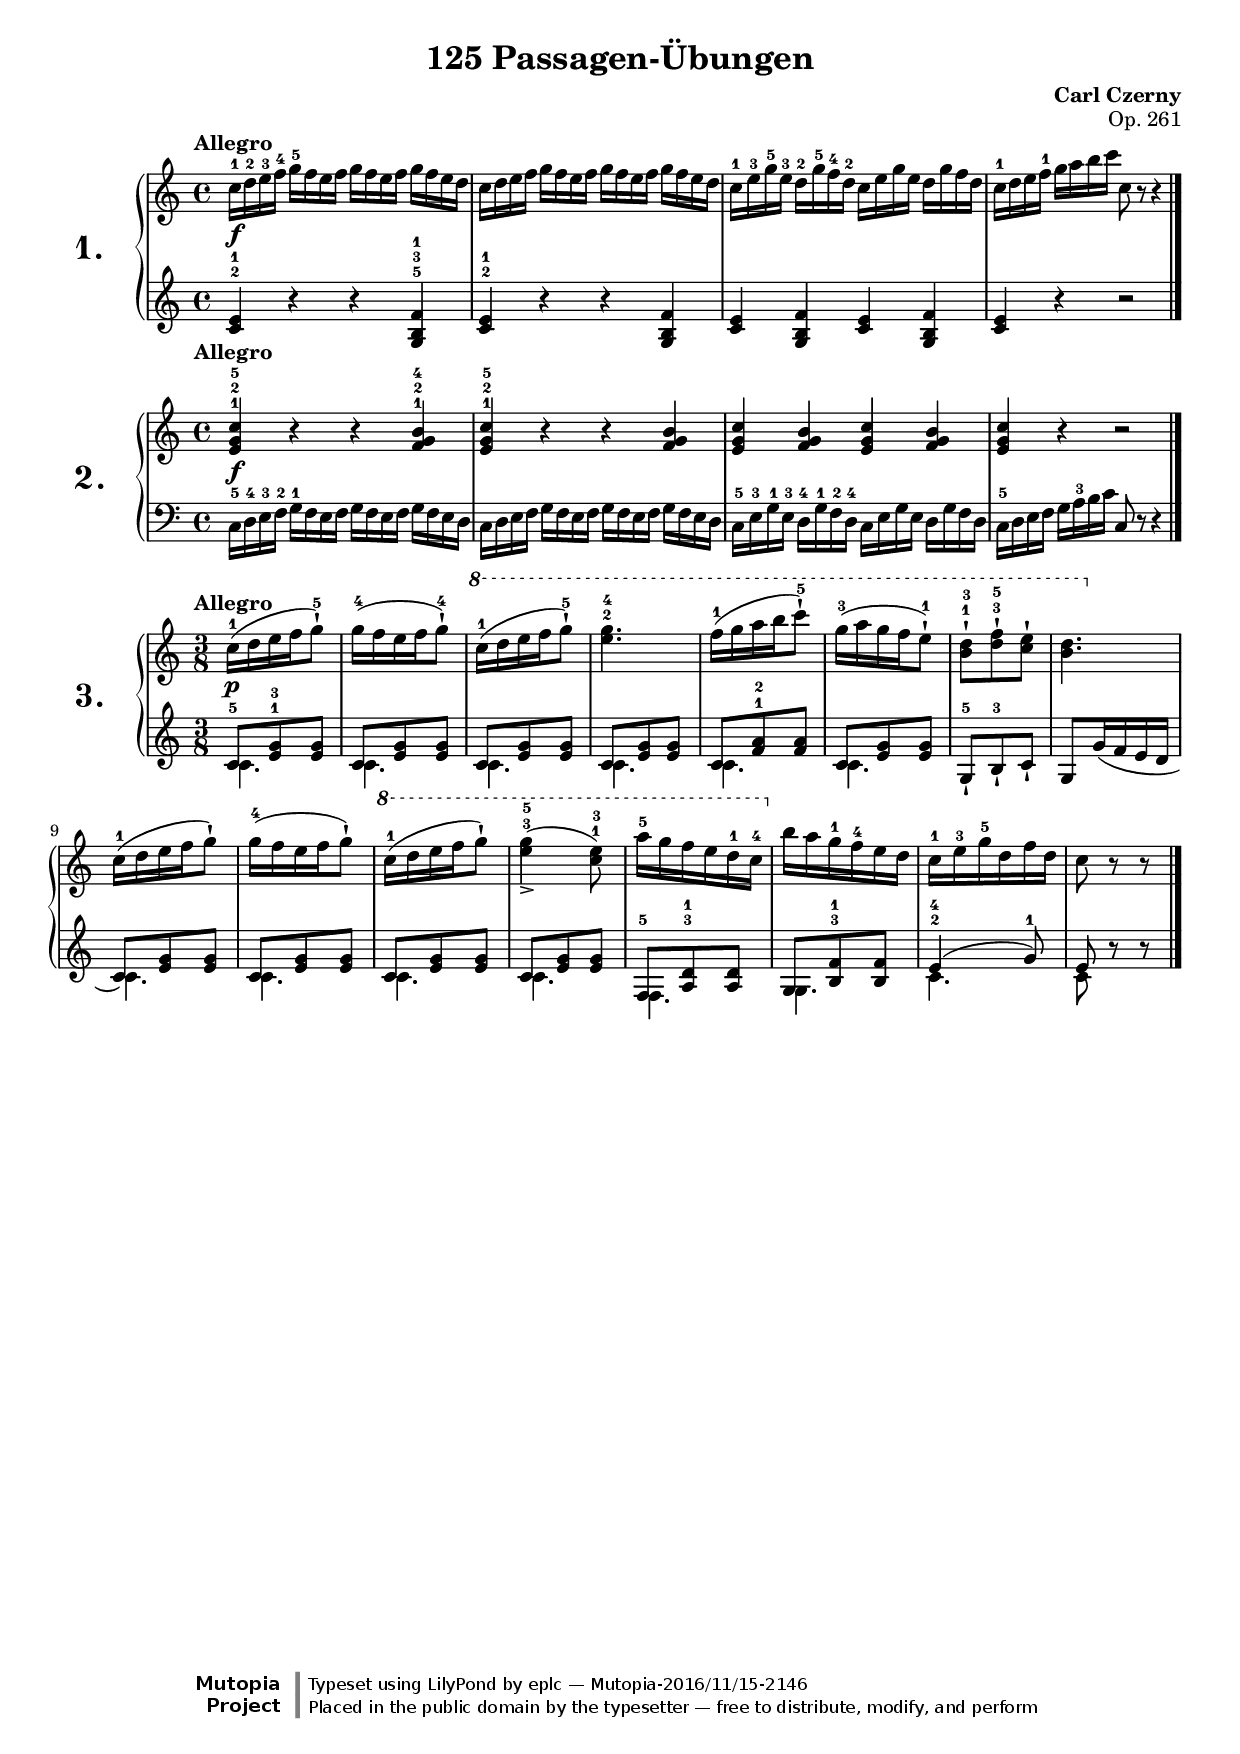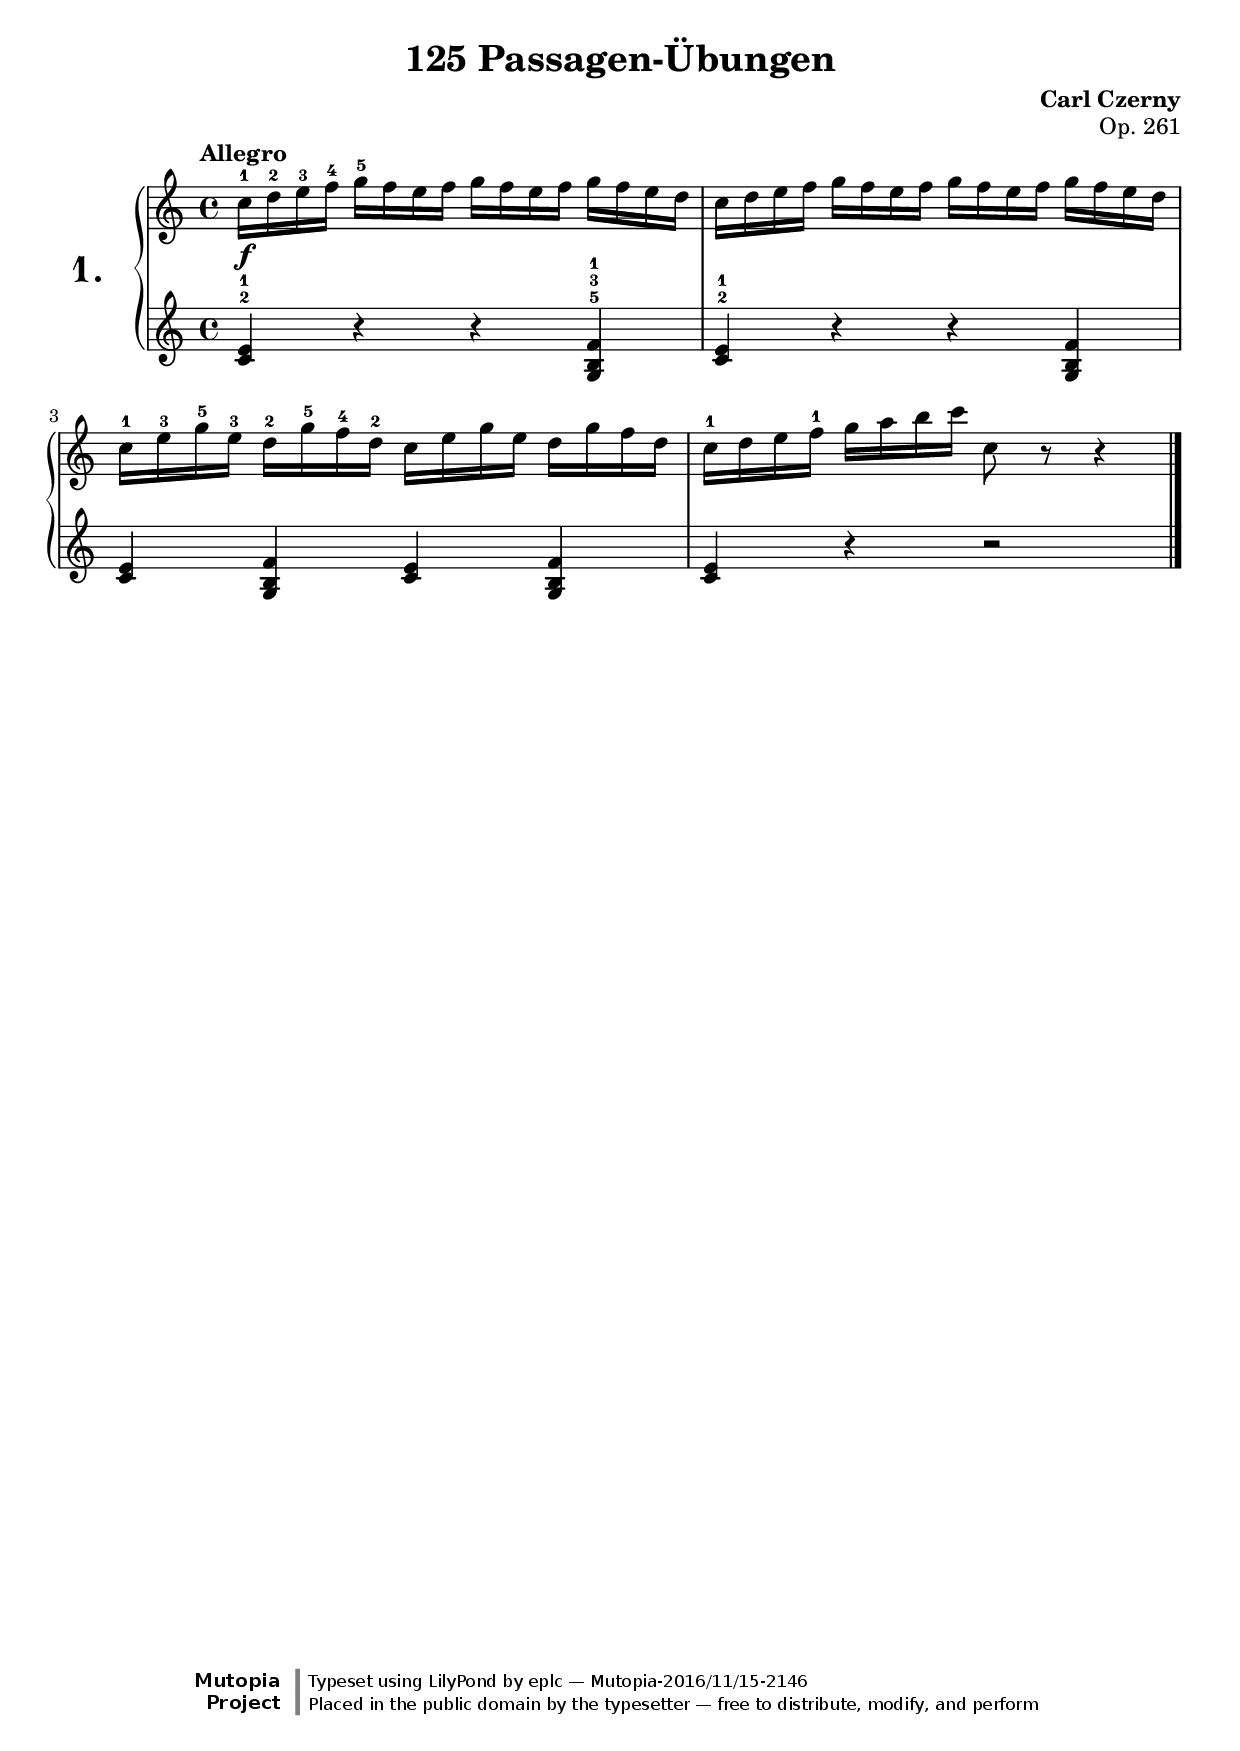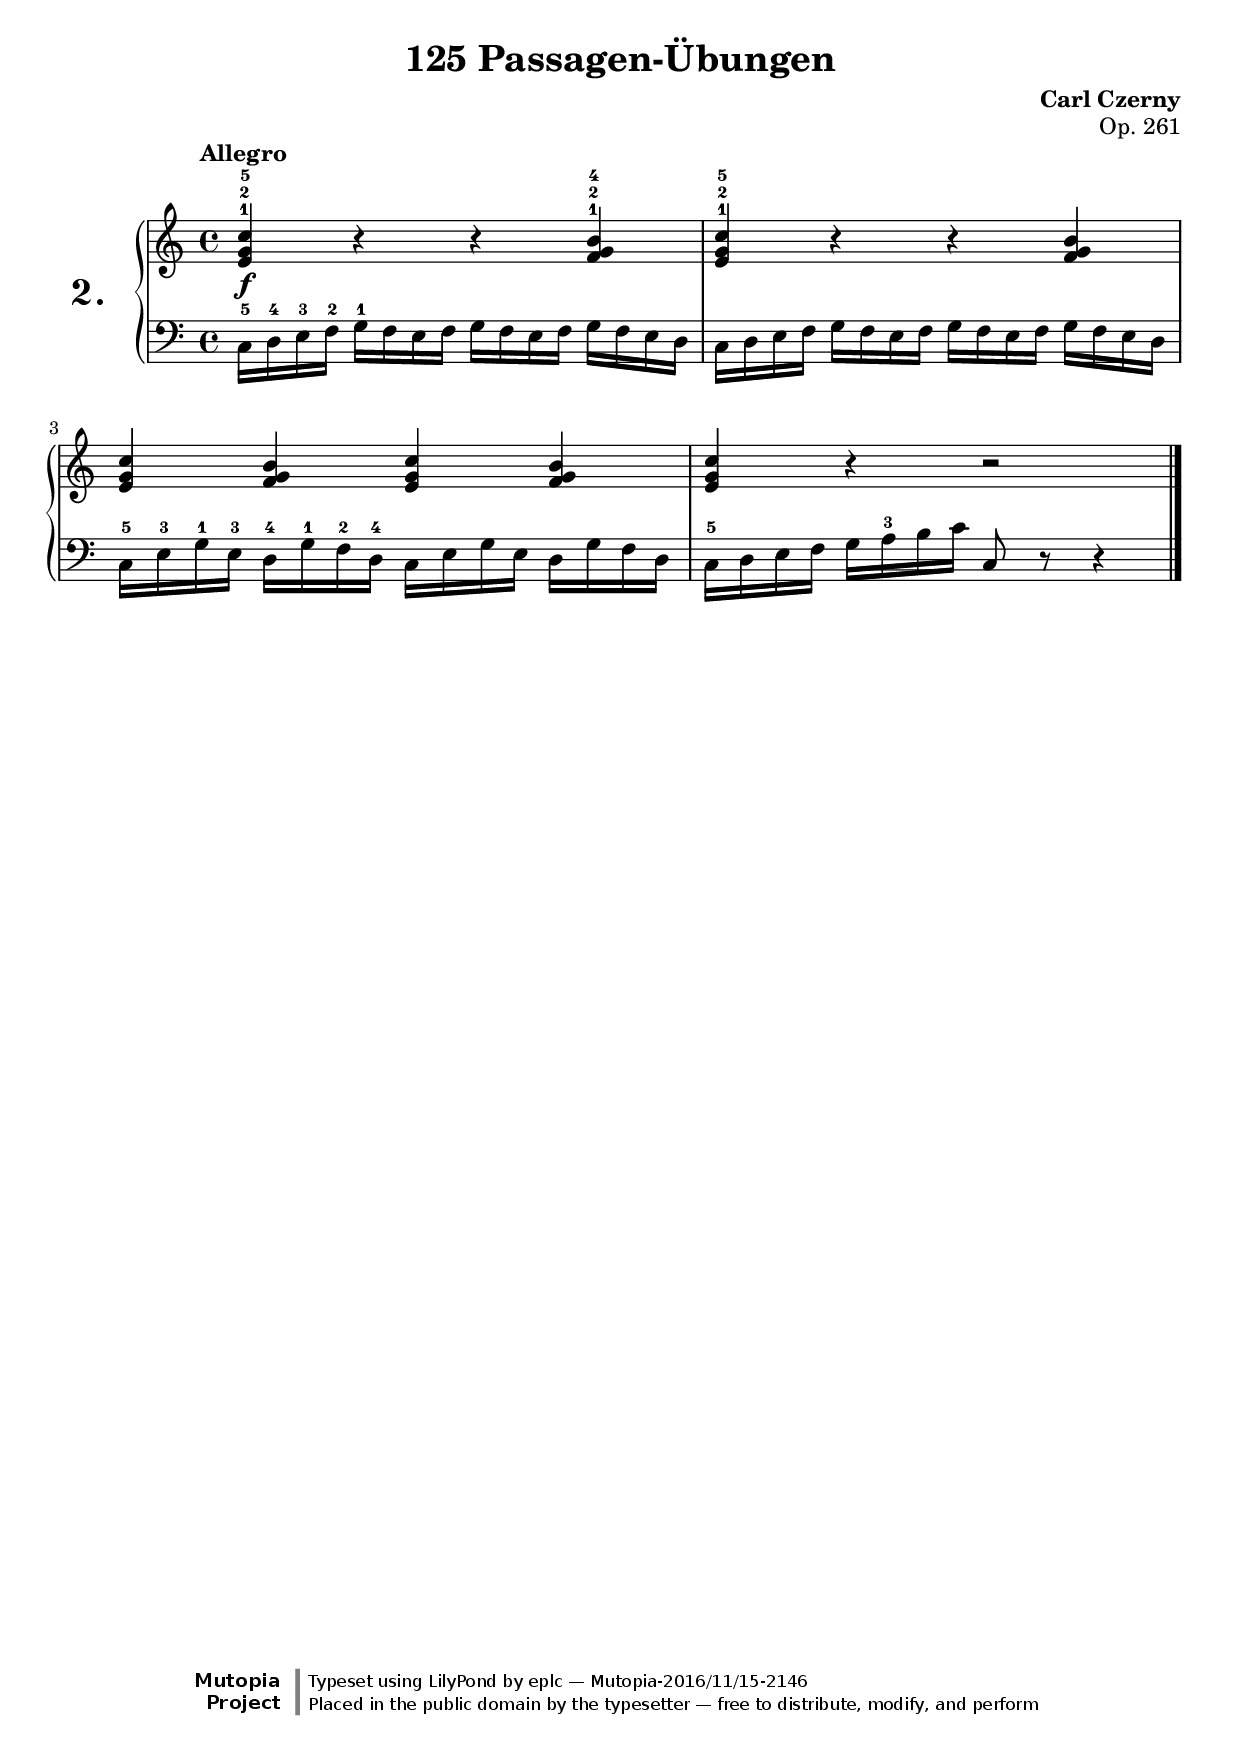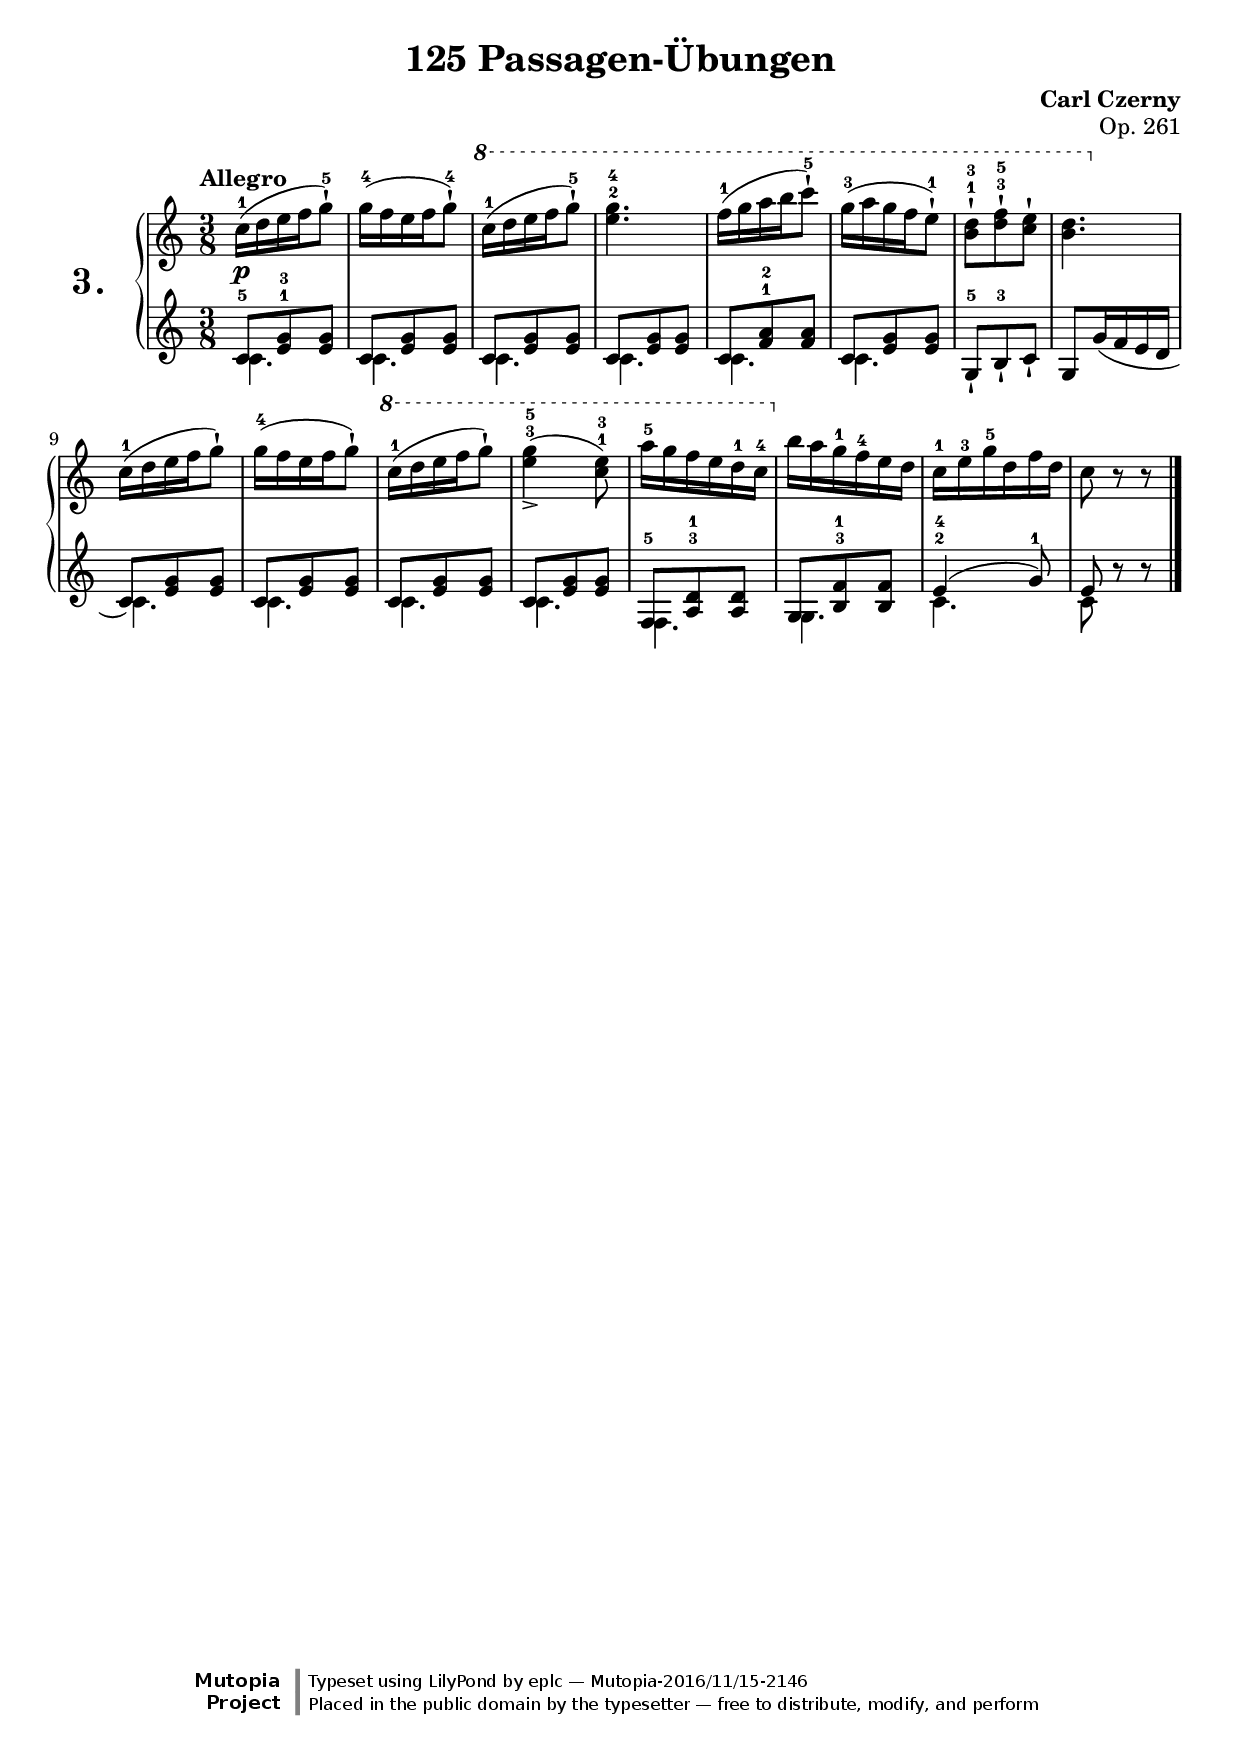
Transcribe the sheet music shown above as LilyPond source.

\version "2.24.4"

\header {
  composer            =       \markup { \bold "Carl Czerny" }
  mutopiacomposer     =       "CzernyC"

  title               =       "125 Passagen-Übungen"
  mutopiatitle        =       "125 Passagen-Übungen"

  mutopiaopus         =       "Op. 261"

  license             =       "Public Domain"
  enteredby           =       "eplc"
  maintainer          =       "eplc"
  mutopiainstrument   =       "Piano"

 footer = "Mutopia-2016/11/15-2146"
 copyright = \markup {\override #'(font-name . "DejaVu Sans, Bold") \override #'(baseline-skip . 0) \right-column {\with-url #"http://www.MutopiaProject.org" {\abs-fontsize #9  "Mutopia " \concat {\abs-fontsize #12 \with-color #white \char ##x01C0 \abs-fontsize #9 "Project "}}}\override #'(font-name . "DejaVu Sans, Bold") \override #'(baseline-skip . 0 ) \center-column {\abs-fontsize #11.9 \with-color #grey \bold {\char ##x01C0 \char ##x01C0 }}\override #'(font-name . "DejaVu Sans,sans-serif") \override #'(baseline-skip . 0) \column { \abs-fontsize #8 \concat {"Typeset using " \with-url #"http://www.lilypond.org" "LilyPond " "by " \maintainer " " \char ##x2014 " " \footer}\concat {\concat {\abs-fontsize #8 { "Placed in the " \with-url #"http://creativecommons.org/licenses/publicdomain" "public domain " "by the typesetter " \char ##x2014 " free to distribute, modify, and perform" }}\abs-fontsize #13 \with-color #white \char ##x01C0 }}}
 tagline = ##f
}

opus = "Op. 261"
breaks = \autoLineBreaksOn

\version "2.24.4"

exercise = "1"
meter = { \tempo 4 = 130 }

rh = \relative c'' {
  c16-1 d-2 e-3 f-4 g-5 f e f g f e f g f e d |
  c d e f g f e f g f e f g f e d |
  c-1 e-3 g-5 e-3 d-2 g-5 f-4 d-2 c e g e d g f d |
  c-1 d e f-1 g a b c c,8 r r4 |
  \bar "|."
}

dynamics = \relative {
  r1\f | r1 | r1 | r1 |
}

lh = \relative c'{
  \tempo \markup "Allegro"
  <c e>4^2^1 r r <g b f'>^5^3^1 |
  <c e>^2^1 r r <g b f'> |
  <c e> <g b f'> <c e> <g b f'> |
  <c e>4 r r2 |
  \bar "|."
}

\book {
  \bookOutputSuffix "001"
  \score {
  \header {
    opus = \opus
  }
  \new PianoStaff = "main" \with {
    instrumentName = \markup {
      \center-column {
        \line { \bold \huge \number { \exercise "." } }
      }
    }
  }

  <<
    \new Staff = "RH" \rh
    \new Dynamics \dynamics
    \new Staff \lh
    \new Devnull = "main" \breaks
  >>
}

  \score {
  <<
    \new Staff = "RH" \rh
    \new Dynamics \dynamics
    \new Staff \lh
  >>
  \midi { \meter }
}

}

\version "2.24.4"

exercise = "2"
meter = { \tempo 4 = 130 }

rh = \relative c'{
  \tempo \markup "Allegro"
  <e g c>4^1^2^5 r r <f g b>^1^2^4 |
  <e g c>4^1^2^5 r r <f g b> |
  <e g c> <f g b > <e g c> <f b g> |
  <e g c>4 r r2 |
  \bar "|."
}

dynamics = \relative {
  r1\f | r1 | r1 | r1 |
}

lh = \relative c {
  \clef bass
  c16-5 d-4 e-3 f-2 g-1 f e f g f e f g f e d |
  c d e f g f e f g f e f g f e d |
  c-5 e-3 g-1 e-3 d-4 g-1 f-2 d-4 c e g e d g f d |
  c-5 d e f g a-3 b c c,8 r r4 |
  \bar "|."
}

\book {
  \bookOutputSuffix "002"
  \score {
  \header {
    opus = \opus
  }
  \new PianoStaff = "main" \with {
    instrumentName = \markup {
      \center-column {
        \line { \bold \huge \number { \exercise "." } }
      }
    }
  }

  <<
    \new Staff = "RH" \rh
    \new Dynamics \dynamics
    \new Staff \lh
    \new Devnull = "main" \breaks
  >>
}

  \score {
  <<
    \new Staff = "RH" \rh
    \new Dynamics \dynamics
    \new Staff \lh
  >>
  \midi { \meter }
}

}

\version "2.24.4"

exercise = "3"
meter = { \tempo 4 = 130 }

rh = \relative c'' {
  \tempo "Allegro"
  \time 3/8
  c16-1( d e f g8-5\staccatissimo ) |
  g16-4( f e f g8-4\staccatissimo ) |
  \ottava #1
  c16-1( d e f g8-5\staccatissimo ) |
  <e g>4.^2^4 |
  f16-1( g a b c8-5\staccatissimo ) |
  g16-3( a g f e8-1\staccatissimo ) |
  <b d>^1^3\staccatissimo <d f>^3^5\staccatissimo <c e>\staccatissimo |
  <b d>4. |
  \ottava #0

  c,16-1( d e f g8\staccatissimo ) |
  g16-4( f e f g8\staccatissimo ) |
  \ottava #1
  c16-1( d e f g8\staccatissimo ) |
  <e g>4^3^5_>( <c e>8^1^3 ) |
  a'16-5 g f e d-1 c-4 |
  \ottava #0
  b a g-1 f-4 e d |
  c-1 e-3 g-5 d f d |
  c8 r r | \bar "|."
}

dynamics = \relative {
  r4.\p |
}

lh = <<
  \new Voice {
    \relative c' {
      \voiceOne
      c8-5 <e g>^1^3 <e g> |
      c <e g> <e g> |
      c <e g> <e g> |
      c <e g> <e g> |
      c <f a>^1^2 <f a> |
      c <e g> <e g> |
      \oneVoice
      g,^5_\staccatissimo b^3_\staccatissimo c_\staccatissimo |
      g g'16_( f e d |
      
      \voiceOne
      c8 ) <e g> <e g> |
      c <e g> <e g> |
      c <e g> <e g> |
      c <e g> <e g> |
      f,^5 <a d>^3^1 <a d> |
      g <b f'>^3^1 <b f'> |
      e4^2^4( g8^1 ) |
      \oneVoice e r r | \bar "|."
    }
  }
  
  \new Voice {
    \relative c' {
      \voiceTwo
      c4. |
      c |
      c |
      c |
      c |
      c |
      s |
      s |

      c |
      c |
      c |
      c |
      f, |
      g |
      c |
      c8 s s |
      \bar "|."
    }
  }
>>

\book {
  \bookOutputSuffix "003"
  \score {
  \header {
    opus = \opus
  }
  \new PianoStaff = "main" \with {
    instrumentName = \markup {
      \center-column {
        \line { \bold \huge \number { \exercise "." } }
      }
    }
  }

  <<
    \new Staff = "RH" \rh
    \new Dynamics \dynamics
    \new Staff \lh
    \new Devnull = "main" \breaks
  >>
}

  \score {
  <<
    \new Staff = "RH" \rh
    \new Dynamics \dynamics
    \new Staff \lh
  >>
  \midi { \meter }
}

}







#(set-global-staff-size 18)

breaks = \autoLineBreaksOff
\version "2.24.4"

exercise = "1"
meter = { \tempo 4 = 130 }

rh = \relative c'' {
  c16-1 d-2 e-3 f-4 g-5 f e f g f e f g f e d |
  c d e f g f e f g f e f g f e d |
  c-1 e-3 g-5 e-3 d-2 g-5 f-4 d-2 c e g e d g f d |
  c-1 d e f-1 g a b c c,8 r r4 |
  \bar "|."
}

dynamics = \relative {
  r1\f | r1 | r1 | r1 |
}

lh = \relative c'{
  \tempo \markup "Allegro"
  <c e>4^2^1 r r <g b f'>^5^3^1 |
  <c e>^2^1 r r <g b f'> |
  <c e> <g b f'> <c e> <g b f'> |
  <c e>4 r r2 |
  \bar "|."
}

\score {
  \header {
    opus = \opus
  }
  \new PianoStaff = "main" \with {
    instrumentName = \markup {
      \center-column {
        \line { \bold \huge \number { \exercise "." } }
      }
    }
  }

  <<
    \new Staff = "RH" \rh
    \new Dynamics \dynamics
    \new Staff \lh
    \new Devnull = "main" \breaks
  >>
}


opus = ""
\version "2.24.4"

exercise = "2"
meter = { \tempo 4 = 130 }

rh = \relative c'{
  \tempo \markup "Allegro"
  <e g c>4^1^2^5 r r <f g b>^1^2^4 |
  <e g c>4^1^2^5 r r <f g b> |
  <e g c> <f g b > <e g c> <f b g> |
  <e g c>4 r r2 |
  \bar "|."
}

dynamics = \relative {
  r1\f | r1 | r1 | r1 |
}

lh = \relative c {
  \clef bass
  c16-5 d-4 e-3 f-2 g-1 f e f g f e f g f e d |
  c d e f g f e f g f e f g f e d |
  c-5 e-3 g-1 e-3 d-4 g-1 f-2 d-4 c e g e d g f d |
  c-5 d e f g a-3 b c c,8 r r4 |
  \bar "|."
}

\score {
  \header {
    opus = \opus
  }
  \new PianoStaff = "main" \with {
    instrumentName = \markup {
      \center-column {
        \line { \bold \huge \number { \exercise "." } }
      }
    }
  }

  <<
    \new Staff = "RH" \rh
    \new Dynamics \dynamics
    \new Staff \lh
    \new Devnull = "main" \breaks
  >>
}


breaks = \autoLineBreaksOn
\version "2.24.4"

exercise = "3"
meter = { \tempo 4 = 130 }

rh = \relative c'' {
  \tempo "Allegro"
  \time 3/8
  c16-1( d e f g8-5\staccatissimo ) |
  g16-4( f e f g8-4\staccatissimo ) |
  \ottava #1
  c16-1( d e f g8-5\staccatissimo ) |
  <e g>4.^2^4 |
  f16-1( g a b c8-5\staccatissimo ) |
  g16-3( a g f e8-1\staccatissimo ) |
  <b d>^1^3\staccatissimo <d f>^3^5\staccatissimo <c e>\staccatissimo |
  <b d>4. |
  \ottava #0

  c,16-1( d e f g8\staccatissimo ) |
  g16-4( f e f g8\staccatissimo ) |
  \ottava #1
  c16-1( d e f g8\staccatissimo ) |
  <e g>4^3^5_>( <c e>8^1^3 ) |
  a'16-5 g f e d-1 c-4 |
  \ottava #0
  b a g-1 f-4 e d |
  c-1 e-3 g-5 d f d |
  c8 r r | \bar "|."
}

dynamics = \relative {
  r4.\p |
}

lh = <<
  \new Voice {
    \relative c' {
      \voiceOne
      c8-5 <e g>^1^3 <e g> |
      c <e g> <e g> |
      c <e g> <e g> |
      c <e g> <e g> |
      c <f a>^1^2 <f a> |
      c <e g> <e g> |
      \oneVoice
      g,^5_\staccatissimo b^3_\staccatissimo c_\staccatissimo |
      g g'16_( f e d |
      
      \voiceOne
      c8 ) <e g> <e g> |
      c <e g> <e g> |
      c <e g> <e g> |
      c <e g> <e g> |
      f,^5 <a d>^3^1 <a d> |
      g <b f'>^3^1 <b f'> |
      e4^2^4( g8^1 ) |
      \oneVoice e r r | \bar "|."
    }
  }
  
  \new Voice {
    \relative c' {
      \voiceTwo
      c4. |
      c |
      c |
      c |
      c |
      c |
      s |
      s |

      c |
      c |
      c |
      c |
      f, |
      g |
      c |
      c8 s s |
      \bar "|."
    }
  }
>>

\score {
  \header {
    opus = \opus
  }
  \new PianoStaff = "main" \with {
    instrumentName = \markup {
      \center-column {
        \line { \bold \huge \number { \exercise "." } }
      }
    }
  }

  <<
    \new Staff = "RH" \rh
    \new Dynamics \dynamics
    \new Staff \lh
    \new Devnull = "main" \breaks
  >>
}

